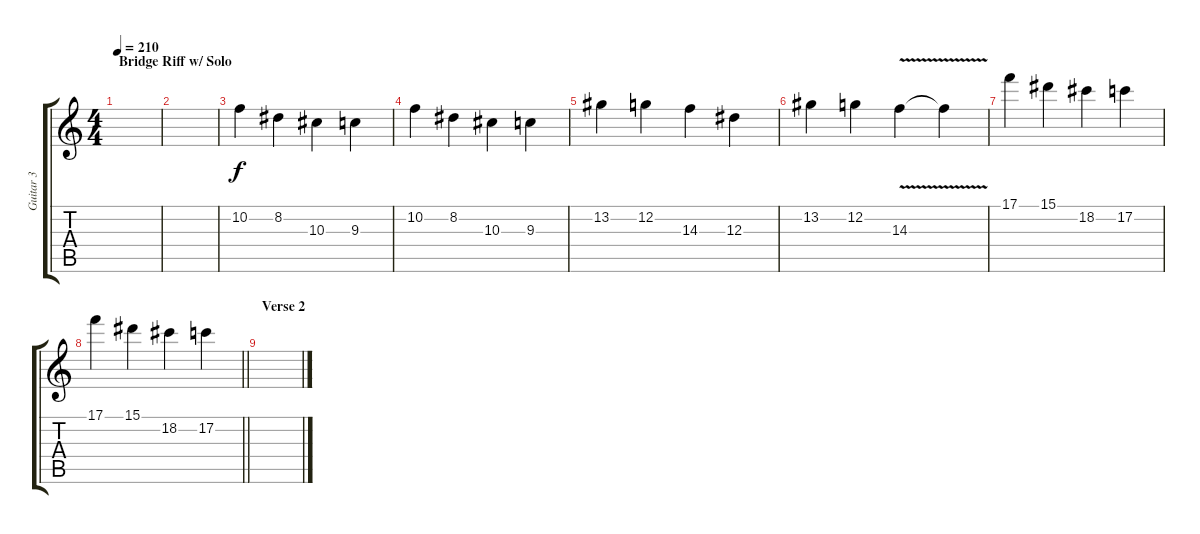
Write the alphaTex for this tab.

\track ("Guitar 3" "Guitar 3") {instrument distortionguitar}
\staff {score tabs}
\tuning (C4 G3 Eb3 Bb2 F2 C2) {hide}
\ts (4 4)
\section ("" "Bridge Riff w/ Solo")
\tempo 210
\clef g2
\ks c
|
|
10.2.4 8.2.4 10.3.4 9.3.4 |
10.2.4 8.2.4 10.3.4 9.3.4 |
13.2.4 12.2.4 14.3.4 12.3.4 |
13.2.4 12.2.4 14.3{v}.4 14.3{t}.4 |
17.1.4 15.1.4 18.2.4 17.2.4 |
\barLineRight lightlight
17.1.4 15.1.4 18.2.4 17.2.4 |
\section ("" "Verse 2")
